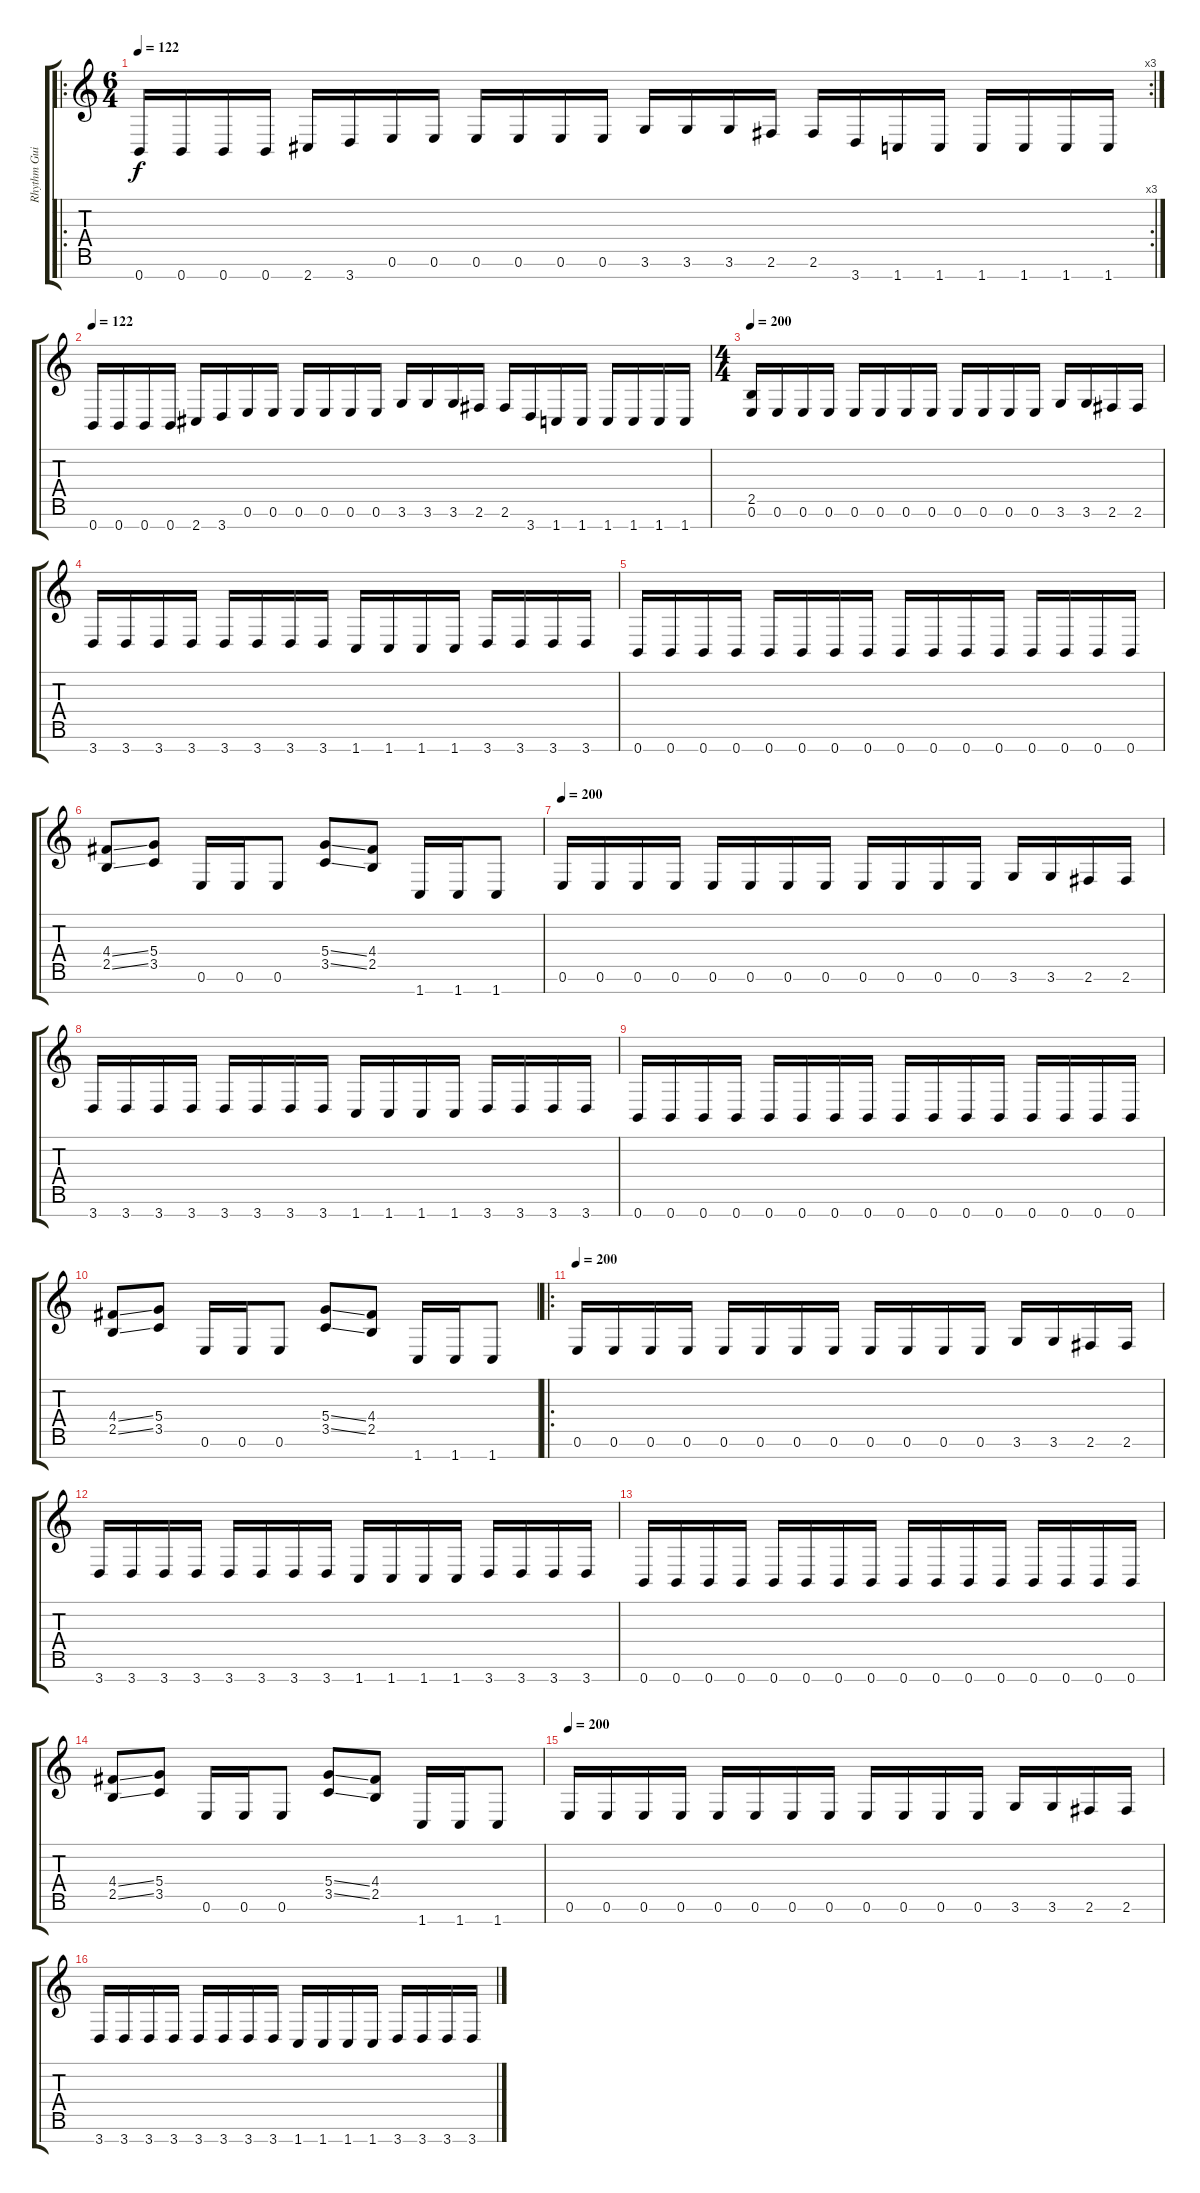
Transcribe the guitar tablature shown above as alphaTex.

\track ("Rhythm Guitar" "Rhythm Gui") {instrument distortionguitar}
\staff {score tabs}
\tuning (E4 B3 G3 D3 A2 E2 B1) {hide}
\ro
\rc 3
\ts (6 4)
\tempo 122
\clef g2
\ks c
0.7.16{dy f} 0.7.16 0.7.16 0.7.16 2.7.16 3.7.16 0.6.16 0.6.16 0.6.16 0.6.16 0.6.16 0.6.16 3.6.16 3.6.16 3.6.16 2.6.16 2.6.16 3.7.16 1.7.16 1.7.16 1.7.16 1.7.16 1.7.16 1.7.16 |
\tempo 122
0.7.16 0.7.16 0.7.16 0.7.16 2.7.16 3.7.16 0.6.16 0.6.16 0.6.16 0.6.16 0.6.16 0.6.16 3.6.16 3.6.16 3.6.16 2.6.16 2.6.16 3.7.16 1.7.16 1.7.16 1.7.16 1.7.16 1.7.16 1.7.16 |
\ts (4 4)
\tempo 200
(2.5 0.6).16 0.6.16 0.6.16 0.6.16 0.6.16 0.6.16 0.6.16 0.6.16 0.6.16 0.6.16 0.6.16 0.6.16 3.6.16 3.6.16 2.6.16 2.6.16 |
3.7.16 3.7.16 3.7.16 3.7.16 3.7.16 3.7.16 3.7.16 3.7.16 1.7.16 1.7.16 1.7.16 1.7.16 3.7.16 3.7.16 3.7.16 3.7.16 |
0.7.16 0.7.16 0.7.16 0.7.16 0.7.16 0.7.16 0.7.16 0.7.16 0.7.16 0.7.16 0.7.16 0.7.16 0.7.16 0.7.16 0.7.16 0.7.16 |
(4.4{ss} 2.5{ss}).8 (5.4 3.5).8 0.6.16 0.6.16 0.6.8 (5.4{ss} 3.5{ss}).8 (4.4 2.5).8 1.7.16 1.7.16 1.7.8 |
\tempo 200
0.6.16 0.6.16 0.6.16 0.6.16 0.6.16 0.6.16 0.6.16 0.6.16 0.6.16 0.6.16 0.6.16 0.6.16 3.6.16 3.6.16 2.6.16 2.6.16 |
3.7.16 3.7.16 3.7.16 3.7.16 3.7.16 3.7.16 3.7.16 3.7.16 1.7.16 1.7.16 1.7.16 1.7.16 3.7.16 3.7.16 3.7.16 3.7.16 |
0.7.16 0.7.16 0.7.16 0.7.16 0.7.16 0.7.16 0.7.16 0.7.16 0.7.16 0.7.16 0.7.16 0.7.16 0.7.16 0.7.16 0.7.16 0.7.16 |
(4.4{ss} 2.5{ss}).8 (5.4 3.5).8 0.6.16 0.6.16 0.6.8 (5.4{ss} 3.5{ss}).8 (4.4 2.5).8 1.7.16 1.7.16 1.7.8 |
\ro
\tempo 200
0.6.16 0.6.16 0.6.16 0.6.16 0.6.16 0.6.16 0.6.16 0.6.16 0.6.16 0.6.16 0.6.16 0.6.16 3.6.16 3.6.16 2.6.16 2.6.16 |
3.7.16 3.7.16 3.7.16 3.7.16 3.7.16 3.7.16 3.7.16 3.7.16 1.7.16 1.7.16 1.7.16 1.7.16 3.7.16 3.7.16 3.7.16 3.7.16 |
0.7.16 0.7.16 0.7.16 0.7.16 0.7.16 0.7.16 0.7.16 0.7.16 0.7.16 0.7.16 0.7.16 0.7.16 0.7.16 0.7.16 0.7.16 0.7.16 |
(4.4{ss} 2.5{ss}).8 (5.4 3.5).8 0.6.16 0.6.16 0.6.8 (5.4{ss} 3.5{ss}).8 (4.4 2.5).8 1.7.16 1.7.16 1.7.8 |
\tempo 200
0.6.16 0.6.16 0.6.16 0.6.16 0.6.16 0.6.16 0.6.16 0.6.16 0.6.16 0.6.16 0.6.16 0.6.16 3.6.16 3.6.16 2.6.16 2.6.16 |
3.7.16 3.7.16 3.7.16 3.7.16 3.7.16 3.7.16 3.7.16 3.7.16 1.7.16 1.7.16 1.7.16 1.7.16 3.7.16 3.7.16 3.7.16 3.7.16
